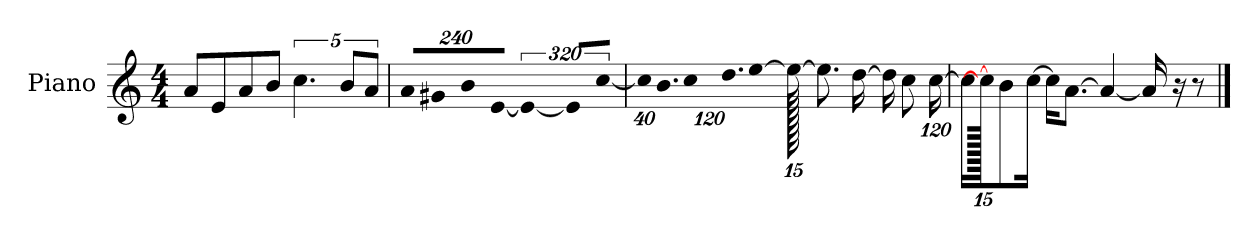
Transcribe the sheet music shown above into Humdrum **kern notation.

**kern
*part1
*staff1
*I"Piano
*I'P-no
*clefG2
*k[]
*M4/4
*MM90
=1
8a/L
8e/
8a/
8b/J
5.cc\
10b/L
10a/J
=2
!LO:N:vis=8
960%137a/L
!LO:N:vis=8
960%137g#X/
!LO:N:vis=8
960%137b/
!LO:N:vis=8
[960%137e/J
!LO:N:vis=4
640%183e/_
!LO:N:vis=16
1920%137e/LL]
!LO:N:vis=16
[1920%137cc/JJ
=3
*Xbrackettup
!LO:N:vis=32
640%23cc\KLL]
!LO:N:vis=16.
960%103b\J
!LO:N:vis=8
960%137cc\
!LO:N:vis=16.
960%103dd\L
[384%41ee\J
1920ee\_
8.ee\L]
[16dd\Jk
16dd\KL]
8cc\
[1920%119cc\Jk
=4
16cc\KL]
1920cc\_
8b\
[16cc\Jk
16cc\KL]
[8.a\J
4a/_
16a/]
16r
8r
==
*-
